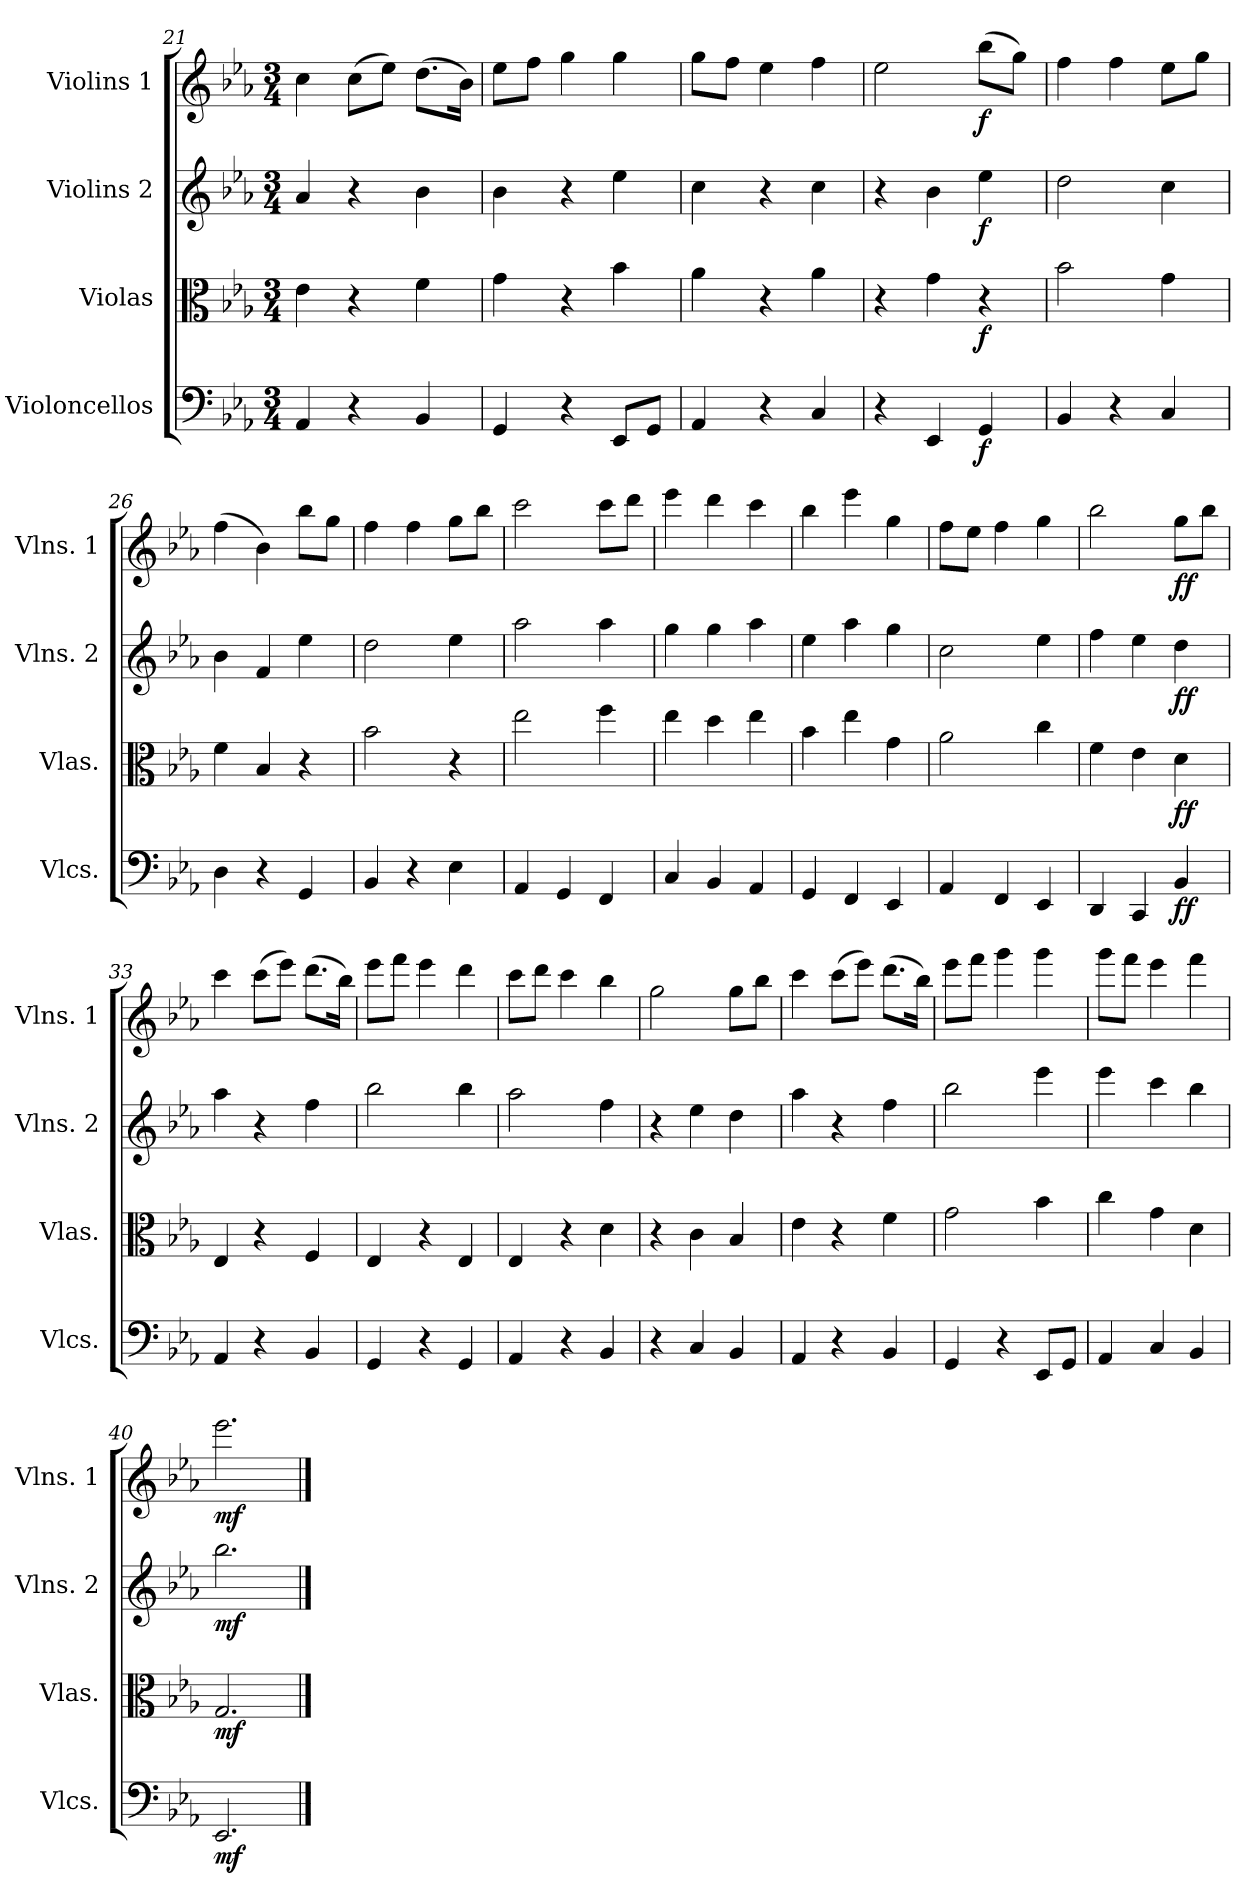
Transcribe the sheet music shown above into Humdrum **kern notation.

**kern	**dynam	**kern	**dynam	**kern	**dynam	**kern	**dynam
*part4	*part4	*part3	*part3	*part2	*part2	*part1	*part1
*staff4	*staff4	*staff3	*staff3	*staff2	*staff2	*staff1	*staff1
*I"Violoncellos	*	*I"Violas	*	*I"Violins 2	*	*I"Violins 1	*
*I'Vlcs.	*	*I'Vlas.	*	*I'Vlns. 2	*	*I'Vlns. 1	*
*clefF4	*	*clefC3	*	*clefG2	*	*clefG2	*
*k[b-e-a-]	*	*k[b-e-a-]	*	*k[b-e-a-]	*	*k[b-e-a-]	*
*E-:	*	*E-:	*	*E-:	*	*E-:	*
*M3/4	*	*M3/4	*	*M3/4	*	*M3/4	*
=21	=21	=21	=21	=21	=21	=21	=21
4AA-/	.	4e-\	.	4a-/	.	4cc\	.
4r	.	4r	.	4r	.	(8cc\L	.
.	.	.	.	.	.	8ee-\J)	.
4BB-/	.	4f\	.	4b-\	.	(8.dd\L	.
.	.	.	.	.	.	16b-\Jk)	.
!!LO:LB:g=z
=22	=22	=22	=22	=22	=22	=22	=22
4GG/	.	4g\	.	4b-\	.	8ee-\L	.
.	.	.	.	.	.	8ff\J	.
4r	.	4r	.	4r	.	4gg\	.
8EE-/L	.	4b-\	.	4ee-\	.	4gg\	.
8GG/J	.	.	.	.	.	.	.
=23	=23	=23	=23	=23	=23	=23	=23
4AA-/	.	4a-\	.	4cc\	.	8gg\L	.
.	.	.	.	.	.	8ff\J	.
4r	.	4r	.	4r	.	4ee-\	.
4C/	.	4a-\	.	4cc\	.	4ff\	.
=24	=24	=24	=24	=24	=24	=24	=24
4r	.	4r	.	4r	.	2ee-\	.
4EE-/	.	4g\	.	4b-\	.	.	.
!	!LO:DY:b	!	!LO:DY:b	!	!LO:DY:b	!	!LO:DY:b
4GG/	f	4r	f	4ee-\	f	(8bb-\L	f
.	.	.	.	.	.	8gg\J)	.
=25	=25	=25	=25	=25	=25	=25	=25
4BB-/	.	2b-\	.	2dd\	.	4ff\	.
4r	.	.	.	.	.	4ff\	.
4C/	.	4g\	.	4cc\	.	8ee-\L	.
.	.	.	.	.	.	8gg\J	.
=26	=26	=26	=26	=26	=26	=26	=26
4D\	.	4f\	.	4b-\	.	(4ff\	.
4r	.	4B-/	.	4f/	.	4b-\)	.
4GG/	.	4r	.	4ee-\	.	8bb-\L	.
.	.	.	.	.	.	8gg\J	.
=27	=27	=27	=27	=27	=27	=27	=27
4BB-/	.	2b-\	.	2dd\	.	4ff\	.
4r	.	.	.	.	.	4ff\	.
4E-\	.	4r	.	4ee-\	.	8gg\L	.
.	.	.	.	.	.	8bb-\J	.
=28	=28	=28	=28	=28	=28	=28	=28
4AA-/	.	2ee-\	.	2aa-\	.	2ccc\	.
4GG/	.	.	.	.	.	.	.
4FF/	.	4ff\	.	4aa-\	.	8ccc\L	.
.	.	.	.	.	.	8ddd\J	.
=29	=29	=29	=29	=29	=29	=29	=29
4C/	.	4ee-\	.	4gg\	.	4eee-\	.
4BB-/	.	4dd\	.	4gg\	.	4ddd\	.
4AA-/	.	4ee-\	.	4aa-\	.	4ccc\	.
!!LO:LB:g=z
=30	=30	=30	=30	=30	=30	=30	=30
4GG/	.	4b-\	.	4ee-\	.	4bb-\	.
4FF/	.	4ee-\	.	4aa-\	.	4eee-\	.
4EE-/	.	4g\	.	4gg\	.	4gg\	.
=31	=31	=31	=31	=31	=31	=31	=31
4AA-/	.	2a-\	.	2cc\	.	8ff\L	.
.	.	.	.	.	.	8ee-\J	.
4FF/	.	.	.	.	.	4ff\	.
4EE-/	.	4cc\	.	4ee-\	.	4gg\	.
=32	=32	=32	=32	=32	=32	=32	=32
4DD/	.	4f\	.	4ff\	.	2bb-\	.
4CC/	.	4e-\	.	4ee-\	.	.	.
!	!LO:DY:b	!	!LO:DY:b	!	!LO:DY:b	!	!LO:DY:b
4BB-/	ff	4d\	ff	4dd\	ff	8gg\L	ff
.	.	.	.	.	.	8bb-\J	.
=33	=33	=33	=33	=33	=33	=33	=33
4AA-/	.	4E-/	.	4aa-\	.	4ccc\	.
4r	.	4r	.	4r	.	(8ccc\L	.
.	.	.	.	.	.	8eee-\J)	.
4BB-/	.	4F/	.	4ff\	.	(8.ddd\L	.
.	.	.	.	.	.	16bb-\Jk)	.
=34	=34	=34	=34	=34	=34	=34	=34
4GG/	.	4E-/	.	2bb-\	.	8eee-\L	.
.	.	.	.	.	.	8fff\J	.
4r	.	4r	.	.	.	4eee-\	.
4GG/	.	4E-/	.	4bb-\	.	4ddd\	.
=35	=35	=35	=35	=35	=35	=35	=35
4AA-/	.	4E-/	.	2aa-\	.	8ccc\L	.
.	.	.	.	.	.	8ddd\J	.
4r	.	4r	.	.	.	4ccc\	.
4BB-/	.	4d\	.	4ff\	.	4bb-\	.
=36	=36	=36	=36	=36	=36	=36	=36
4r	.	4r	.	4r	.	2gg\	.
4C/	.	4c\	.	4ee-\	.	.	.
4BB-/	.	4B-/	.	4dd\	.	8gg\L	.
.	.	.	.	.	.	8bb-\J	.
=37	=37	=37	=37	=37	=37	=37	=37
4AA-/	.	4e-\	.	4aa-\	.	4ccc\	.
4r	.	4r	.	4r	.	(8ccc\L	.
.	.	.	.	.	.	8eee-\J)	.
4BB-/	.	4f\	.	4ff\	.	(8.ddd\L	.
.	.	.	.	.	.	16bb-\Jk)	.
!!LO:PB:g=z
=38	=38	=38	=38	=38	=38	=38	=38
4GG/	.	2g\	.	2bb-\	.	8eee-\L	.
.	.	.	.	.	.	8fff\J	.
4r	.	.	.	.	.	4ggg\	.
8EE-/L	.	4b-\	.	4eee-\	.	4ggg\	.
8GG/J	.	.	.	.	.	.	.
=39	=39	=39	=39	=39	=39	=39	=39
4AA-/	.	4cc\	.	4eee-\	.	8ggg\L	.
.	.	.	.	.	.	8fff\J	.
4C/	.	4g\	.	4ccc\	.	4eee-\	.
4BB-/	.	4d\	.	4bb-\	.	4fff\	.
=40	=40	=40	=40	=40	=40	=40	=40
!	!LO:DY:b	!	!LO:DY:b	!	!LO:DY:b	!	!LO:DY:b
2.EE-/	mf	2.G/	mf	2.bb-\	mf	2.eee-\	mf
==	==	==	==	==	==	==	==
*-	*-	*-	*-	*-	*-	*-	*-
